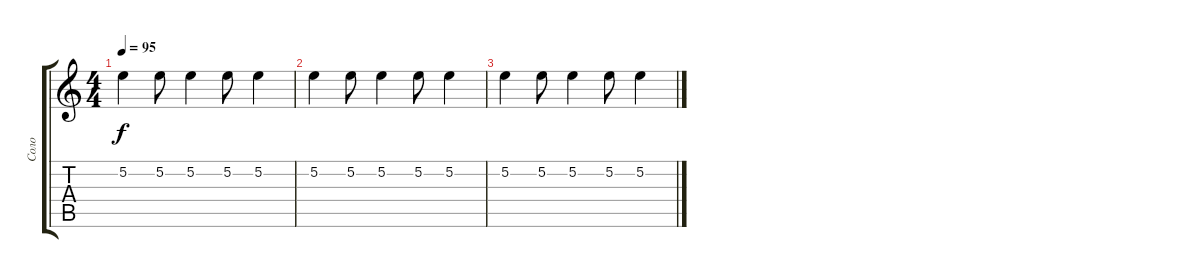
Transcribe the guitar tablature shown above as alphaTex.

\track ("Соло" "Соло") {instrument electricguitarjazz}
\staff {score tabs}
\tuning (E4 B3 G3 D3 A2 E2) {hide}
\ts (4 4)
\tempo 95
\clef g2
\ks c
5.2.4{dy f} 5.2.8 5.2.4 5.2.8 5.2.4 |
5.2.4 5.2.8 5.2.4 5.2.8 5.2.4 |
5.2.4 5.2.8 5.2.4 5.2.8 5.2.4
